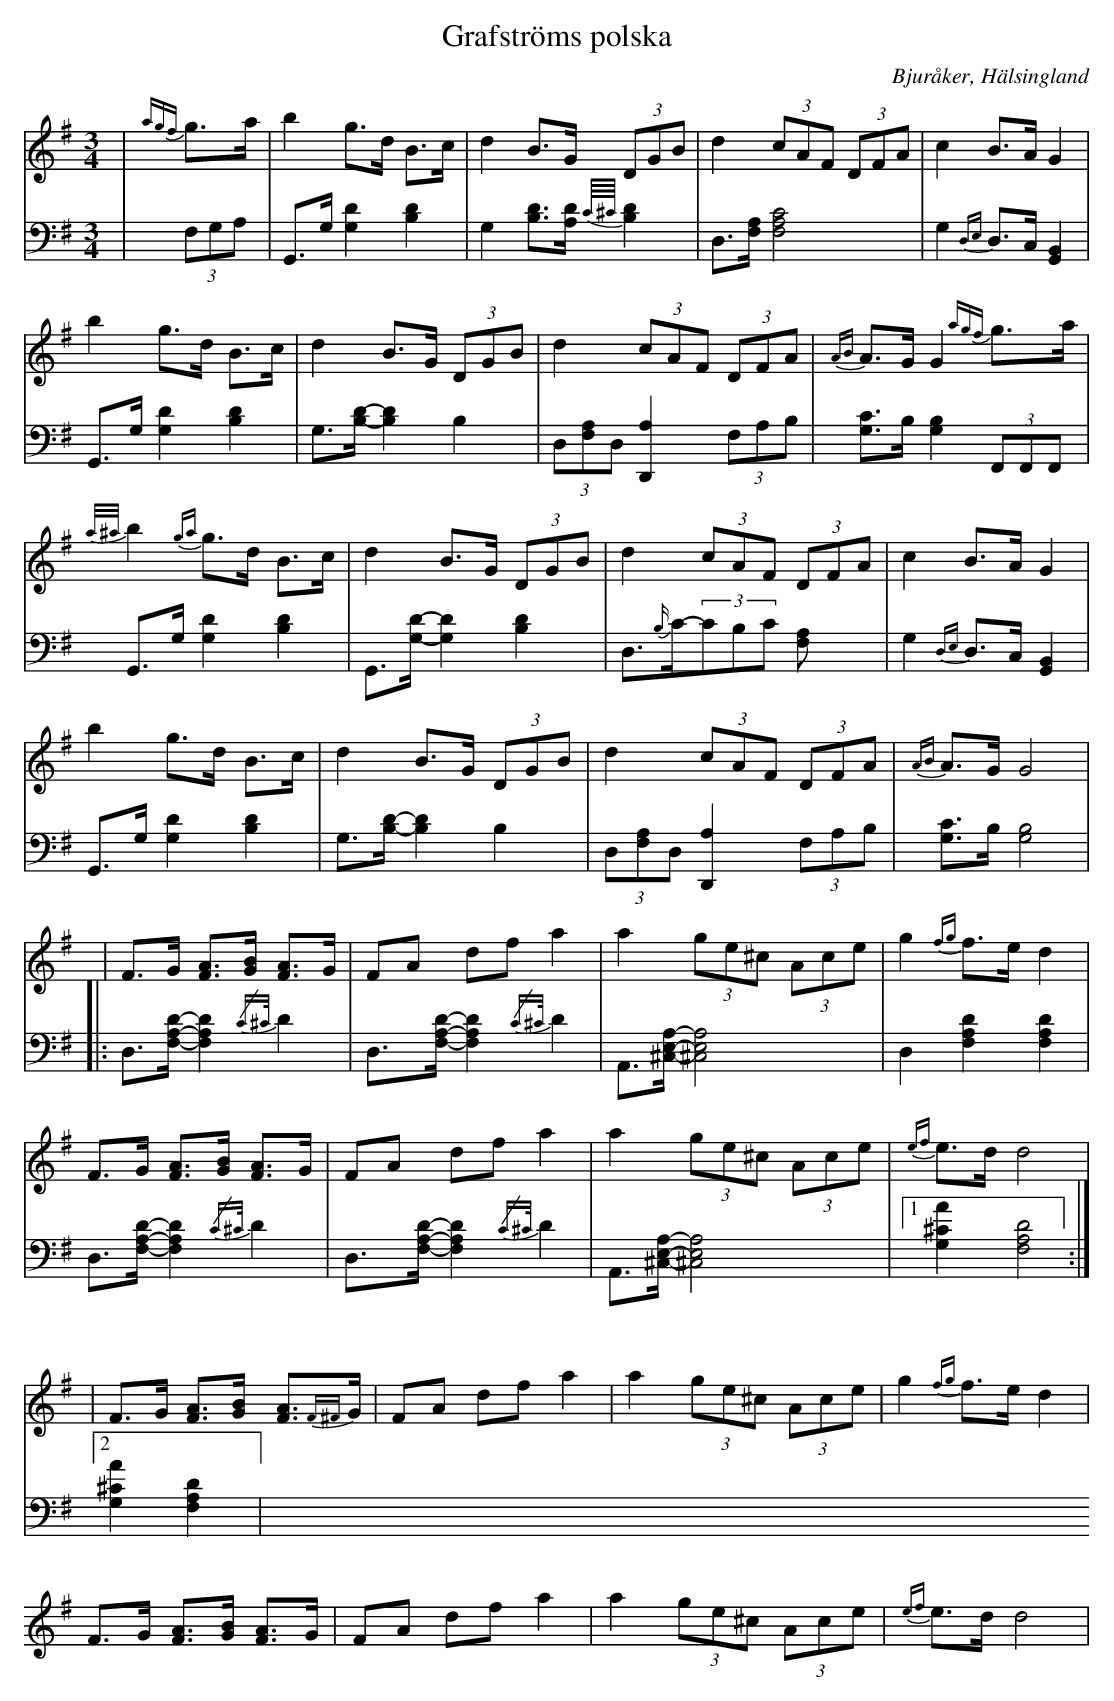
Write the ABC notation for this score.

X:1
T: Grafströms polska
O: Bjuråker, Hälsingland
M: 3/4
L: 1/8
K: G
V:1
V:2
V: 1
|{agf}g>a|b2 g>d B>c|d2 B>G (3DGB|d2 (3cAF (3DFA|c2 B>A G2|
b2 g>d B>c|d2 B>G (3DGB|d2 (3cAF (3DFA|{AB}A>G G2 {agf}g>a|
{a/^a/}b2 {ga}g>d B>c|d2 B>G (3DGB|d2 (3cAF (3DFA|c2 B>A G2|
b2 g>d B>c|d2 B>G (3DGB|d2 (3cAF (3DFA|{AB}A>G G4|
|F>G [FA]>[GB] [FA]>G |FA df a2 |a2 (3ge^c (3Ace |g2 {fg}f>e d2 |
F>G [FA]>[GB] [FA]>G |FA df a2 |a2 (3ge^c (3Ace |{ef}e>d d4|
|F>G [FA]>[GB] [FA]>{F^F}G |FA df a2 |a2 (3ge^c (3Ace |g2 {fg}f>e d2 |
F>G [FA]>[GB] [FA]>G |FA df a2 |a2 (3ge^c (3Ace |{ef}e>d d4|
V:2 clef=bass
|(3F,G,A, | G,,>G, [G,2D2] [B,2D2]|G,2 [B,D]>[A,D] {C//^C//}[B,D]2|D,>[F,A,] [F,4A,4C4]| G,2 {D,E,}D,>C, [G,,2B,,2]|
 G,,>G, [G,2D2] [B,2D2]|G,>[B,D]-[B,2D2] B,2|(3D,[F,A,]D, [D,,2A,2] (3F,A,B,| [G,C]>B, [G,2B,2](3F,,F,,F,,|
G,,>G, [G,2D2] [B,2D2]|G,,>[G,D]-[G,2D2] [B,2D2]|D,>{B,/}C-(3CB,C [F,2A,]| G,2 {D,E,}D,>C, [G,,2B,,2]|
 G,,>G, [G,2D2] [B,2D2]|G,>[B,D]-[B,2D2] B,2|(3D,[F,A,]D, [D,,2A,2] (3F,A,B,| [G,C]>B, [G,4B,4]|
|:D,>[F,A,D]-[F,2A,2D2] {/C^C/}D2|D,>[F,A,D]-[F,2A,2D2] {/C^C/}D2| A,,>[^C,E,A,]-[^C,4E,4A,4]|D,2 [F,2A,2D2] [F,2A,2D2] |
D,>[F,A,D]-[F,2A,2D2] {/C^C/}D2| D,>[F,A,D]-[F,2A,2D2] {/C^C/}D2| A,,>[^C,E,A,]-[^C,4E,4A,4]|1 [G,2A2^C2] [F,4A,4D4]:|2 [G,2A2^C2] [F,2A,2D2]|
